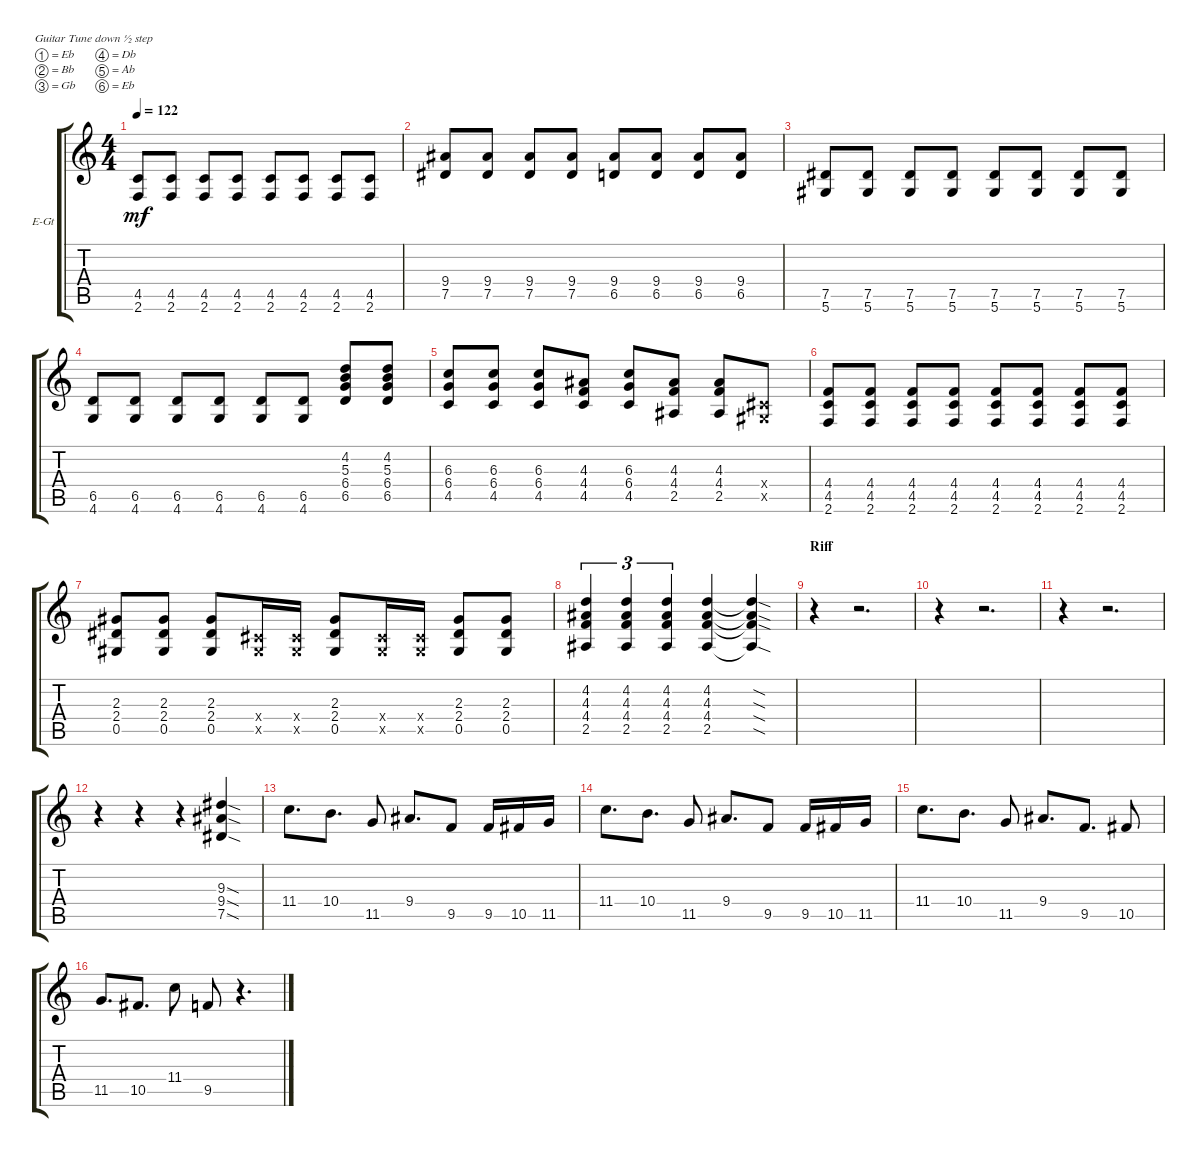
\bracketExtendMode groupsimilarinstruments
\firstSystemTrackNameOrientation horizontal
\otherSystemsTrackNameOrientation horizontal
\track ("Slash Right" "E-Gt") {instrument overdrivenguitar}
\staff {score tabs}
\tuning (Eb4 Bb3 Gb3 Db3 Ab2 Eb2)
\ts (4 4)
\tempo 122
\clef g2
\ks c
(4.5 2.6).8{dy mf} (4.5 2.6).8 (4.5 2.6).8 (4.5 2.6).8 (4.5 2.6).8 (4.5 2.6).8 (4.5 2.6).8 (4.5 2.6).8 |
(9.4 7.5).8 (9.4 7.5).8 (9.4 7.5).8 (9.4 7.5).8 (9.4 6.5).8 (9.4 6.5).8 (6.5 9.4).8 (6.5 9.4).8 |
(7.5 5.6).8 (7.5 5.6).8 (7.5 5.6).8 (7.5 5.6).8 (7.5 5.6).8 (7.5 5.6).8 (7.5 5.6).8 (7.5 5.6).8 |
(6.5 4.6).8 (6.5 4.6).8 (6.5 4.6).8 (6.5 4.6).8 (6.5 4.6).8 (6.5 4.6).8 (4.2 5.3 6.4 6.5).8 (4.2 5.3 6.4 6.5).8 |
(6.3 6.4 4.5).8 (6.3 6.4 4.5).8 (6.3 6.4 4.5).8 (4.3 4.4 4.5).8 (6.3 6.4 4.5).8 (4.3 4.4 2.5).8 (4.3 4.4 2.5).8 (0.4{x} 0.5{x}).8 |
(4.4 4.5 2.6).8 (4.4 4.5 2.6).8 (4.4 4.5 2.6).8 (4.4 4.5 2.6).8 (4.4 4.5 2.6).8 (4.4 4.5 2.6).8 (4.4 4.5 2.6).8 (4.4 4.5 2.6).8 |
(2.3 2.4 0.5).8 (2.3 2.4 0.5).8 (2.3 2.4 0.5).8 (0.4{x} 0.5{x}).16 (0.4{x} 0.5{x}).16 (2.3 2.4 0.5).8 (0.4{x} 0.5{x}).16 (0.4{x} 0.5{x}).16 (2.3 2.4 0.5).8 (2.3 2.4 0.5).8 |
(4.2 4.3 4.4 2.5).4{tu (3 2)} (4.2 4.3 4.4 2.5).4{tu (3 2)} (4.2 4.3 4.4 2.5).4{tu (3 2)} (4.2 4.3 4.4 2.5).4 (4.2{sod t} 4.3{sod t} 4.4{sod t} 2.5{sod t}).4 |
\section ("" "Riff")
r.4 r.2{d} |
r.4 r.2{d} |
r.4 r.2{d} |
r.4 r.4 r.4 (9.3{sod} 9.4{sod} 7.5{sod}).4 |
11.4.8{d} 10.4.8{d} 11.5.8 9.4.8{d} 9.5.8 9.5.16 10.5.16 11.5.16 |
11.4.8{d} 10.4.8{d} 11.5.8 9.4.8{d} 9.5.8 9.5.16 10.5.16 11.5.16 |
11.4.8{d} 10.4.8{d} 11.5.8 9.4.8{d} 9.5.8{d} 10.5.8 |
11.5.8{d} 10.5.8{d} 11.4.8 9.5.8 r.4{d}
